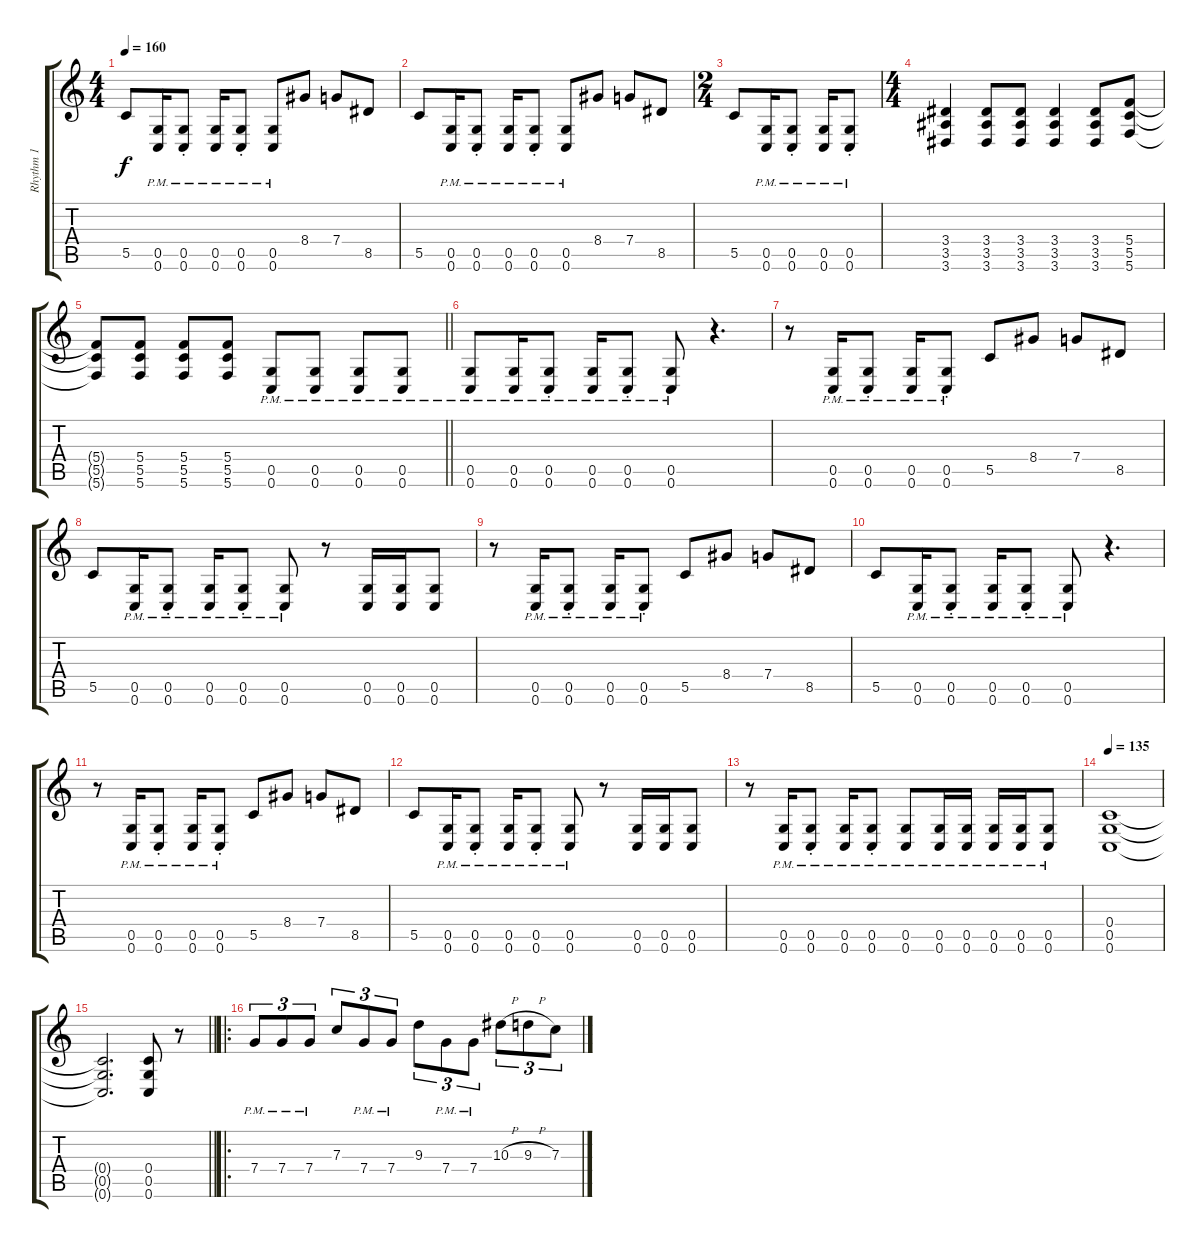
\track ("Rhythm 1" "Rhythm 1") {instrument distortionguitar}
\staff {score tabs}
\tuning (D4 A3 F3 C3 G2 C2) {hide}
\ts (4 4)
\tempo 160
\clef g2
\ks c
5.5.8{dy f} (0.5{pm} 0.6{pm}).16 (0.5{pm st} 0.6{pm st}).8 (0.5{pm} 0.6{pm}).16 (0.5{pm st} 0.6{pm st}).8 (0.5{pm} 0.6{pm}).8 8.4.8 7.4.8 8.5.8 |
5.5.8 (0.5{pm} 0.6{pm}).16 (0.5{pm st} 0.6{pm st}).8 (0.5{pm} 0.6{pm}).16 (0.5{pm st} 0.6{pm st}).8 (0.5{pm} 0.6{pm}).8 8.4.8 7.4.8 8.5.8 |
\ts (2 4)
5.5.8 (0.5{pm} 0.6{pm}).16 (0.5{pm st} 0.6{pm st}).8 (0.5{pm} 0.6{pm}).16 (0.5{pm st} 0.6{pm st}).8 |
\ts (4 4)
(3.4 3.5 3.6).4 (3.4 3.5 3.6).8 (3.4 3.5 3.6).8 (3.4 3.5 3.6).4 (3.4 3.5 3.6).8 (5.4 5.5 5.6).8 |
\barLineRight lightlight
(5.4{t} 5.5{t} 5.6{t}).8 (5.4 5.5 5.6).8 (5.4 5.5 5.6).8 (5.4 5.5 5.6).8 (0.5{pm} 0.6{pm}).8 (0.5{pm} 0.6{pm}).8 (0.5{pm} 0.6{pm}).8 (0.5{pm} 0.6{pm}).8 |
(0.5{pm} 0.6{pm}).8 (0.5{pm} 0.6{pm}).16 (0.5{pm st} 0.6{pm st}).8 (0.5{pm} 0.6{pm}).16 (0.5{pm st} 0.6{pm st}).8 (0.5{pm} 0.6{pm}).8 r.4{d} |
r.8 (0.5{pm} 0.6{pm}).16 (0.5{pm st} 0.6{pm st}).8 (0.5{pm} 0.6{pm}).16 (0.5{pm st} 0.6{pm st}).8 5.5.8 8.4.8 7.4.8 8.5.8 |
5.5.8 (0.5{pm} 0.6{pm}).16 (0.5{pm st} 0.6{pm st}).8 (0.5{pm} 0.6{pm}).16 (0.5{pm st} 0.6{pm st}).8 (0.5{pm} 0.6{pm}).8 r.8 (0.5 0.6).16 (0.5 0.6).16 (0.5 0.6).8 |
r.8 (0.5{pm} 0.6{pm}).16 (0.5{pm st} 0.6{pm st}).8 (0.5{pm} 0.6{pm}).16 (0.5{pm st} 0.6{pm st}).8 5.5.8 8.4.8 7.4.8 8.5.8 |
5.5.8 (0.5{pm} 0.6{pm}).16 (0.5{pm st} 0.6{pm st}).8 (0.5{pm} 0.6{pm}).16 (0.5{pm st} 0.6{pm st}).8 (0.5{pm} 0.6{pm}).8 r.4{d} |
r.8 (0.5{pm} 0.6{pm}).16 (0.5{pm st} 0.6{pm st}).8 (0.5{pm} 0.6{pm}).16 (0.5{pm st} 0.6{pm st}).8 5.5.8 8.4.8 7.4.8 8.5.8 |
5.5.8 (0.5{pm} 0.6{pm}).16 (0.5{pm st} 0.6{pm st}).8 (0.5{pm} 0.6{pm}).16 (0.5{pm st} 0.6{pm st}).8 (0.5{pm} 0.6{pm}).8 r.8 (0.5 0.6).16 (0.5 0.6).16 (0.5 0.6).8 |
r.8 (0.5{pm} 0.6{pm}).16 (0.5{pm st} 0.6{pm st}).8 (0.5{pm} 0.6{pm}).16 (0.5{pm st} 0.6{pm st}).8 (0.5{pm} 0.6{pm}).8 (0.5{pm} 0.6{pm}).16 (0.5{pm} 0.6{pm}).16 (0.5{pm} 0.6{pm}).16 (0.5{pm} 0.6{pm}).16 (0.5{pm} 0.6{pm}).8 |
\tempo 135
(0.4 0.5 0.6).1 |
\barLineRight lightlight
(0.4{t} 0.5{t} 0.6{t}).2{d} (0.4 0.5 0.6).8 r.8 |
\ro
7.4{pm}.8{tu (3 2)} 7.4{pm}.8{tu (3 2)} 7.4{pm}.8{tu (3 2)} 7.3.8{tu (3 2)} 7.4{pm}.8{tu (3 2)} 7.4{pm}.8{tu (3 2)} 9.3.8{tu (3 2)} 7.4{pm}.8{tu (3 2)} 7.4{pm}.8{tu (3 2)} 10.3{h}.8{tu (3 2)} 9.3{h}.8{tu (3 2)} 7.3.8{tu (3 2)}
